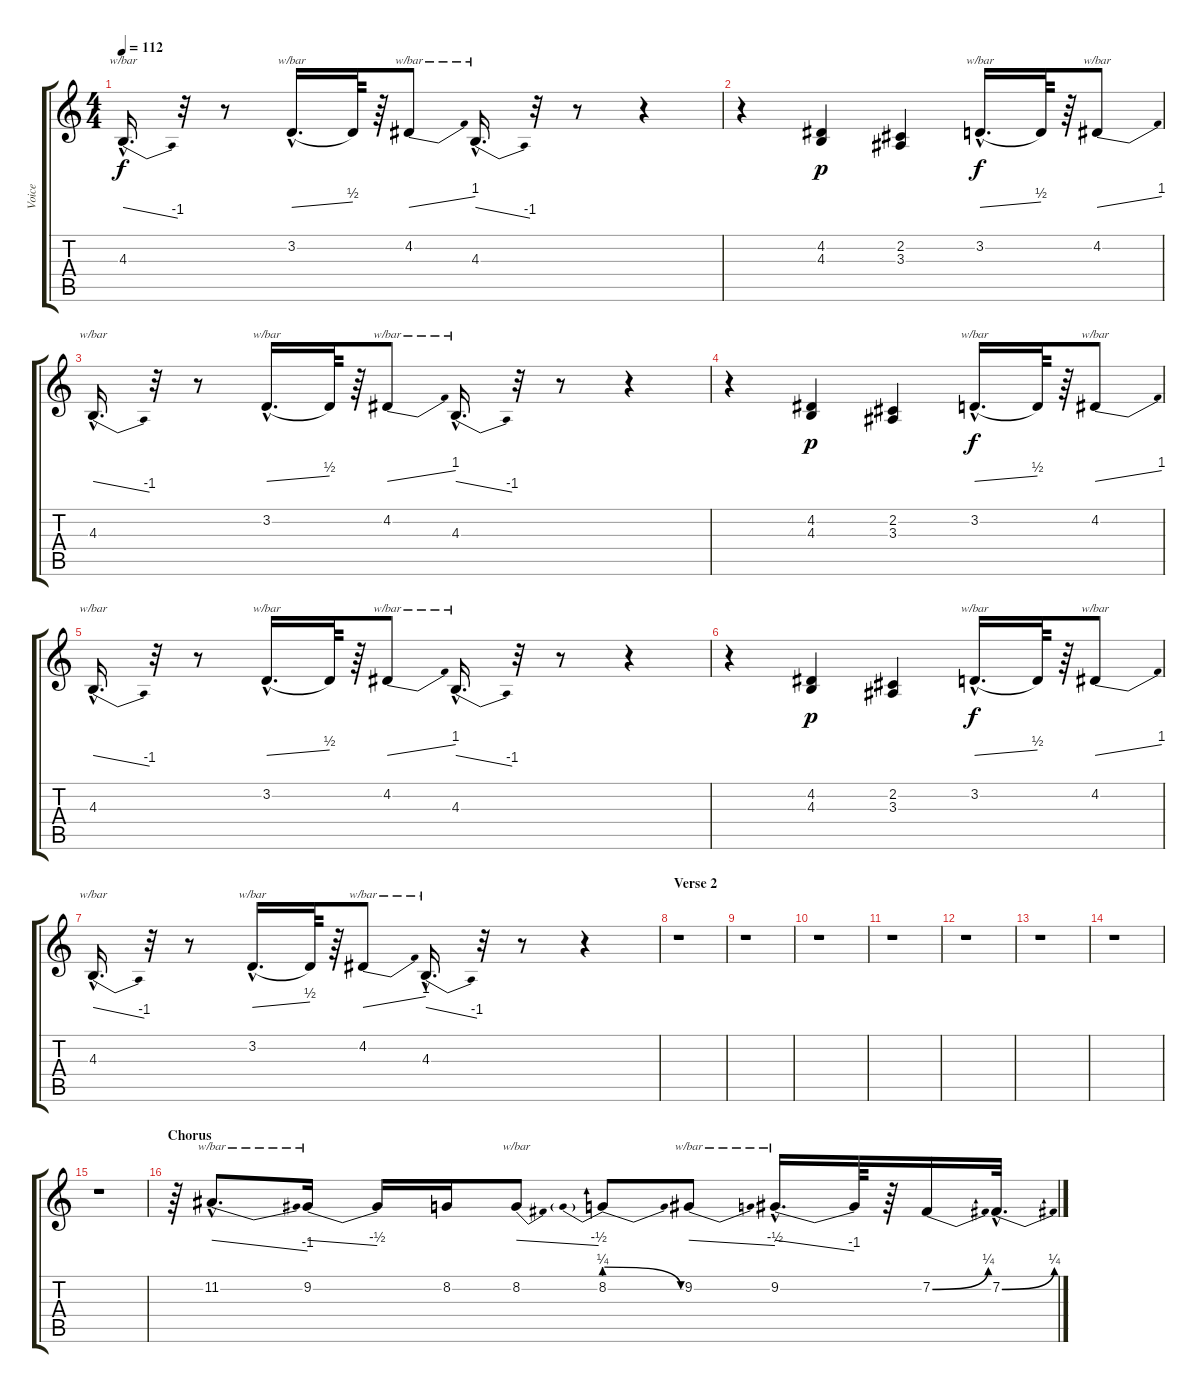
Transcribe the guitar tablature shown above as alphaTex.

\track ("Voice" "Voice") {instrument clarinet}
\staff {score tabs}
\tuning (E4 B3 G3 D3 A2 E2) {hide}
\ts (4 4)
\tempo 112
\clef g2
\ks c
4.3{hac}.16{d tbe (dive default 0 0 60 -4) dy f} r.32 r.8 3.2{hac}.16{d tbe (dive default 0 0 60 2)} 3.2{t}.64 r.64 4.2.8{tbe (dive default 0 0 60 4)} 4.3{hac}.16{d tbe (dive default 0 0 60 -4)} r.32 r.8 r.4 |
r.4 (4.2 4.3).4{dy p} (2.2 3.3).4 3.2{hac}.16{d tbe (dive default 0 0 60 2) dy f} 3.2{t}.64 r.64 4.2.8{tbe (dive default 0 0 60 4)} |
4.3{hac}.16{d tbe (dive default 0 0 60 -4)} r.32 r.8 3.2{hac}.16{d tbe (dive default 0 0 60 2)} 3.2{t}.64 r.64 4.2.8{tbe (dive default 0 0 60 4)} 4.3{hac}.16{d tbe (dive default 0 0 60 -4)} r.32 r.8 r.4 |
r.4 (4.2 4.3).4{dy p} (2.2 3.3).4 3.2{hac}.16{d tbe (dive default 0 0 60 2) dy f} 3.2{t}.64 r.64 4.2.8{tbe (dive default 0 0 60 4)} |
4.3{hac}.16{d tbe (dive default 0 0 60 -4)} r.32 r.8 3.2{hac}.16{d tbe (dive default 0 0 60 2)} 3.2{t}.64 r.64 4.2.8{tbe (dive default 0 0 60 4)} 4.3{hac}.16{d tbe (dive default 0 0 60 -4)} r.32 r.8 r.4 |
r.4 (4.2 4.3).4{dy p} (2.2 3.3).4 3.2{hac}.16{d tbe (dive default 0 0 60 2) dy f} 3.2{t}.64 r.64 4.2.8{tbe (dive default 0 0 60 4)} |
4.3{hac}.16{d tbe (dive default 0 0 60 -4)} r.32 r.8 3.2{hac}.16{d tbe (dive default 0 0 60 2)} 3.2{t}.64 r.64 4.2.8{tbe (dive default 0 0 60 4)} 4.3{hac}.16{d tbe (dive default 0 0 60 -4)} r.32 r.8 r.4 |
\section ("" "Verse 2")
r.1 |
r.1 |
r.1 |
r.1 |
r.1 |
r.1 |
r.1 |
r.1 |
\section ("" "Chorus")
r.64 11.2{hac}.8{d tbe (dive default 0 0 60 -4)} 9.2.16{tbe (dive default 0 0 60 -2)} 9.2{t}.16 8.2.16 8.2.8{tbe (dive default 0 0 60 -2)} 8.2{be (prebendrelease 0 1 60 0)}.8 9.2.8{tbe (dive default 0 0 60 -2)} 9.2{hac}.16{d tbe (dive default 0 0 60 -4)} 9.2{t}.64 r.64 7.2{be (bend 0 0 60 1)}.16 7.2{be (bend 0 0 60 1) hac}.32{d}
